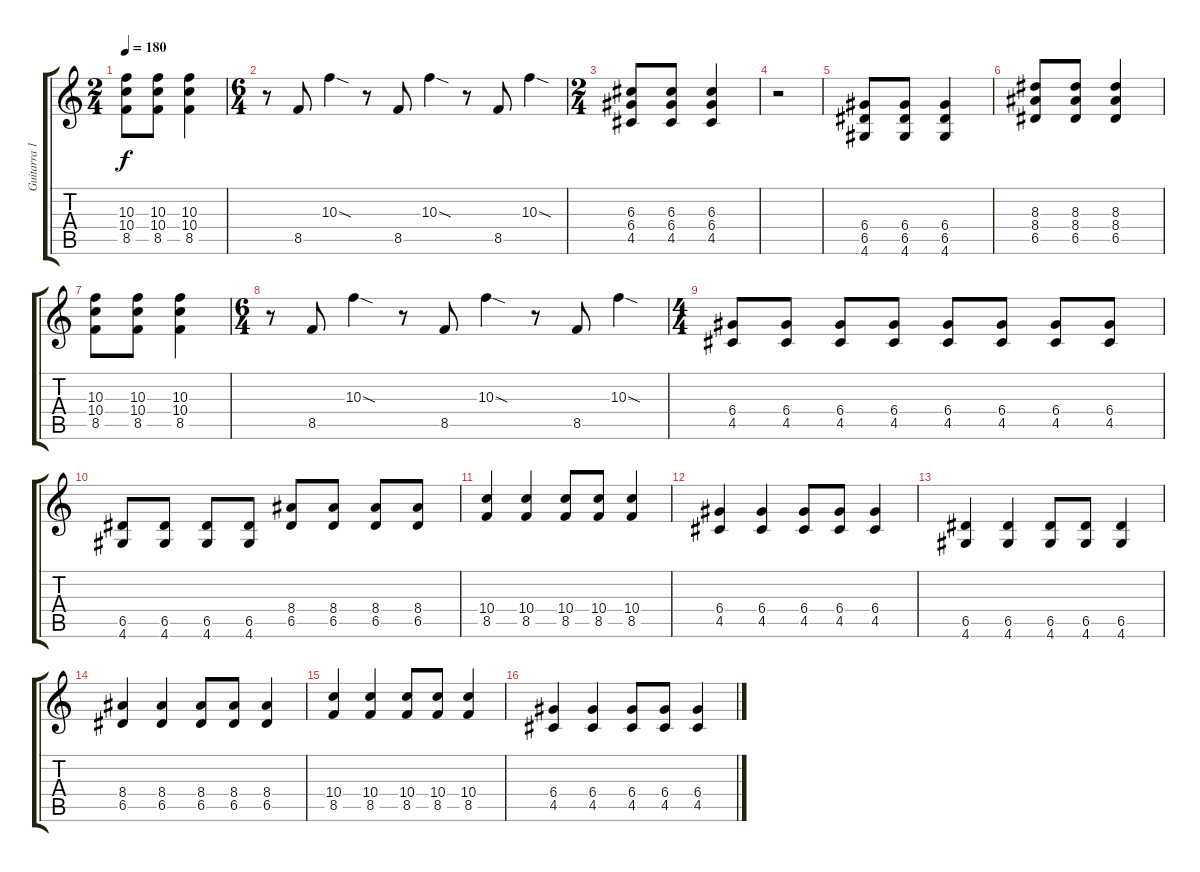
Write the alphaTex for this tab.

\track ("Guitarra 1" "Guitarra 1") {instrument distortionguitar}
\staff {score tabs}
\tuning (E4 B3 G3 D3 A2 E2) {hide}
\ts (2 4)
\tempo 180
\clef g2
\ks c
(10.3 10.4 8.5).8{dy f instrument distortionguitar} (10.3 10.4 8.5).8 (10.3 10.4 8.5).4 |
\ts (6 4)
r.8 8.5.8 10.3{sod}.4 r.8 8.5.8 10.3{sod}.4 r.8 8.5.8 10.3{sod}.4 |
\ts (2 4)
(6.3 6.4 4.5).8 (6.3 6.4 4.5).8 (6.3 6.4 4.5).4 |
r.2 |
(6.4 6.5 4.6).8 (6.4 6.5 4.6).8 (6.4 6.5 4.6).4 |
(8.3 8.4 6.5).8 (8.3 8.4 6.5).8 (8.3 8.4 6.5).4 |
(10.3 10.4 8.5).8 (10.3 10.4 8.5).8 (10.3 10.4 8.5).4 |
\ts (6 4)
r.8 8.5.8 10.3{sod}.4 r.8 8.5.8 10.3{sod}.4 r.8 8.5.8 10.3{sod}.4 |
\ts (4 4)
(6.4 4.5).8 (6.4 4.5).8 (6.4 4.5).8 (6.4 4.5).8 (6.4 4.5).8 (6.4 4.5).8 (6.4 4.5).8 (6.4 4.5).8 |
(6.5 4.6).8 (6.5 4.6).8 (6.5 4.6).8 (6.5 4.6).8 (8.4 6.5).8 (8.4 6.5).8 (8.4 6.5).8 (8.4 6.5).8 |
(10.4 8.5).4 (10.4 8.5).4 (10.4 8.5).8 (10.4 8.5).8 (10.4 8.5).4 |
(6.4 4.5).4 (6.4 4.5).4 (6.4 4.5).8 (6.4 4.5).8 (6.4 4.5).4 |
(6.5 4.6).4 (6.5 4.6).4 (6.5 4.6).8 (6.5 4.6).8 (6.5 4.6).4 |
(8.4 6.5).4 (8.4 6.5).4 (8.4 6.5).8 (8.4 6.5).8 (8.4 6.5).4 |
(10.4 8.5).4 (10.4 8.5).4 (10.4 8.5).8 (10.4 8.5).8 (10.4 8.5).4 |
(6.4 4.5).4 (6.4 4.5).4 (6.4 4.5).8 (6.4 4.5).8 (6.4 4.5).4
